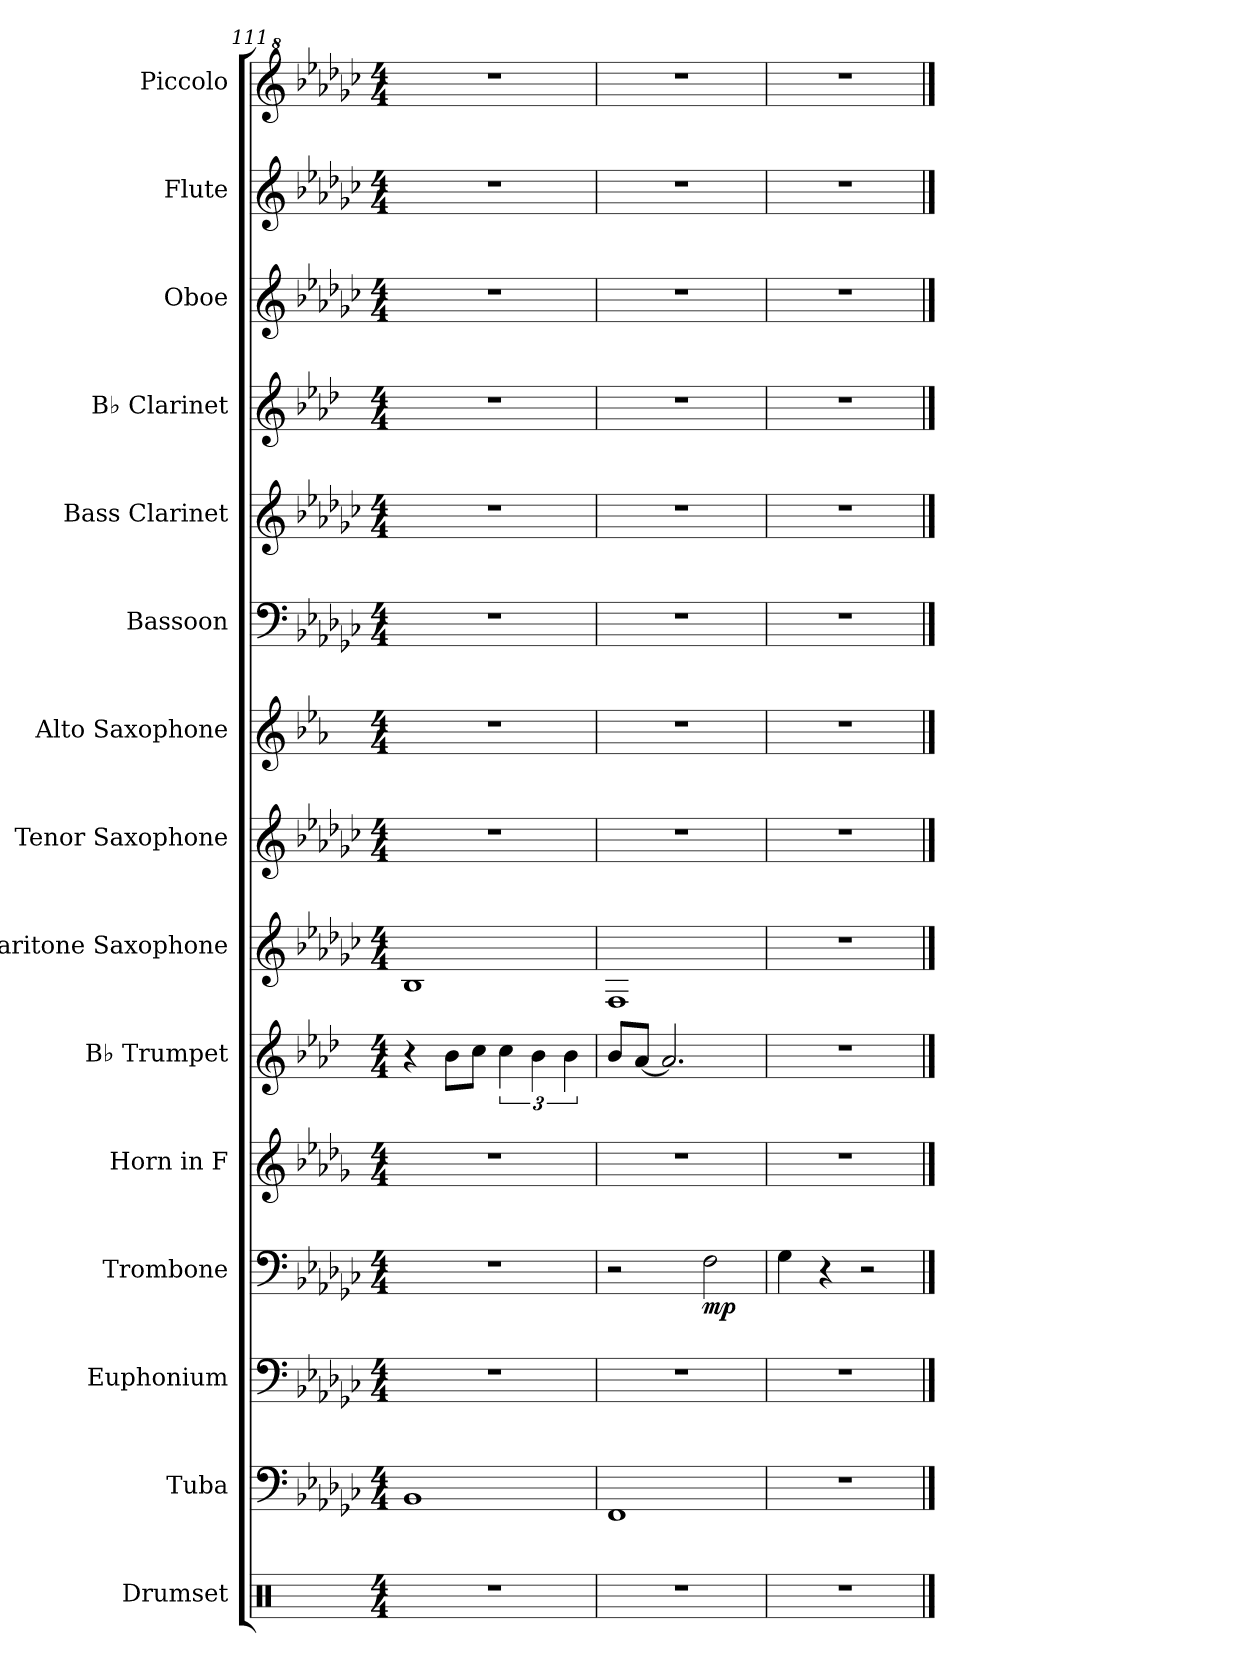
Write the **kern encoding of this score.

**kern	**kern	**kern	**kern	**dynam	**kern	**kern	**kern	**kern	**kern	**kern	**kern	**kern	**kern	**kern	**kern
*part15	*part14	*part13	*part12	*part12	*part11	*part10	*part9	*part8	*part7	*part6	*part5	*part4	*part3	*part2	*part1
*staff15	*staff14	*staff13	*staff12	*staff12	*staff11	*staff10	*staff9	*staff8	*staff7	*staff6	*staff5	*staff4	*staff3	*staff2	*staff1
*I"Drumset	*I"Tuba	*I"Euphonium	*I"Trombone	*	*I"Horn in F	*I"B♭ Trumpet	*I"Baritone Saxophone	*I"Tenor Saxophone	*I"Alto Saxophone	*I"Bassoon	*I"Bass Clarinet	*I"B♭ Clarinet	*I"Oboe	*I"Flute	*I"Piccolo
*I'Drs.	*I'Tba.	*I'Euph.	*I'Tbn.	*	*	*I'B♭ Tpt.	*I'Bar. Sax.	*I'T. Sax.	*I'A. Sax.	*I'Bsn.	*I'B. Cl.	*I'B♭ Cl.	*I'Ob.	*I'Fl.	*I'Picc.
!!LO:PB:g=z
*clefX	*clefF4	*clefF4	*clefF4	*	*clefG2	*clefG2	*clefG2	*clefG2	*clefG2	*clefF4	*clefG2	*clefG2	*clefG2	*clefG2	*clefG^2
*	*	*	*	*	*ITrd4c7	*ITrd1c2	*ITrd12c21	*ITrd8c14	*ITrd5c9	*	*ITrd8c14	*ITrd1c2	*	*	*ITrd-7c-12
*k[]	*k[b-e-a-d-g-c-]	*k[b-e-a-d-g-c-]	*k[b-e-a-d-g-c-]	*	*k[b-e-a-d-g-c-]	*k[b-e-a-d-g-c-]	*k[b-e-a-d-g-c-]	*k[b-e-a-d-g-c-]	*k[b-e-a-d-g-c-]	*k[b-e-a-d-g-c-]	*k[b-e-a-d-g-c-]	*k[b-e-a-d-g-c-]	*k[b-e-a-d-g-c-]	*k[b-e-a-d-g-c-]	*k[b-e-a-d-g-c-]
*M4/4	*M4/4	*M4/4	*M4/4	*	*M4/4	*M4/4	*M4/4	*M4/4	*M4/4	*M4/4	*M4/4	*M4/4	*M4/4	*M4/4	*M4/4
=111	=111	=111	=111	=111	=111	=111	=111	=111	=111	=111	=111	=111	=111	=111	=111
1r	1BB-	1r	1r	.	1r	4r	1BB-	1r	1r	1r	1r	1r	1r	1r	1r
.	.	.	.	.	.	8a-\L	.	.	.	.	.	.	.	.	.
.	.	.	.	.	.	8b-\J	.	.	.	.	.	.	.	.	.
.	.	.	.	.	.	6b-\	.	.	.	.	.	.	.	.	.
.	.	.	.	.	.	6a-\	.	.	.	.	.	.	.	.	.
.	.	.	.	.	.	6a-\	.	.	.	.	.	.	.	.	.
=112	=112	=112	=112	=112	=112	=112	=112	=112	=112	=112	=112	=112	=112	=112	=112
1r	1FF	1r	2r	.	1r	8a-/L	1FF	1r	1r	1r	1r	1r	1r	1r	1r
.	.	.	.	.	.	[8g-/J	.	.	.	.	.	.	.	.	.
.	.	.	.	.	.	2.g-/]	.	.	.	.	.	.	.	.	.
!	!	!	!	!LO:DY:b	!	!	!	!	!	!	!	!	!	!	!
.	.	.	2F\	mp	.	.	.	.	.	.	.	.	.	.	.
=113	=113	=113	=113	=113	=113	=113	=113	=113	=113	=113	=113	=113	=113	=113	=113
1r	1r	1r	4G-\	.	1r	1r	1r	1r	1r	1r	1r	1r	1r	1r	1r
.	.	.	4r	.	.	.	.	.	.	.	.	.	.	.	.
.	.	.	2r	.	.	.	.	.	.	.	.	.	.	.	.
==	==	==	==	==	==	==	==	==	==	==	==	==	==	==	==
*-	*-	*-	*-	*-	*-	*-	*-	*-	*-	*-	*-	*-	*-	*-	*-
